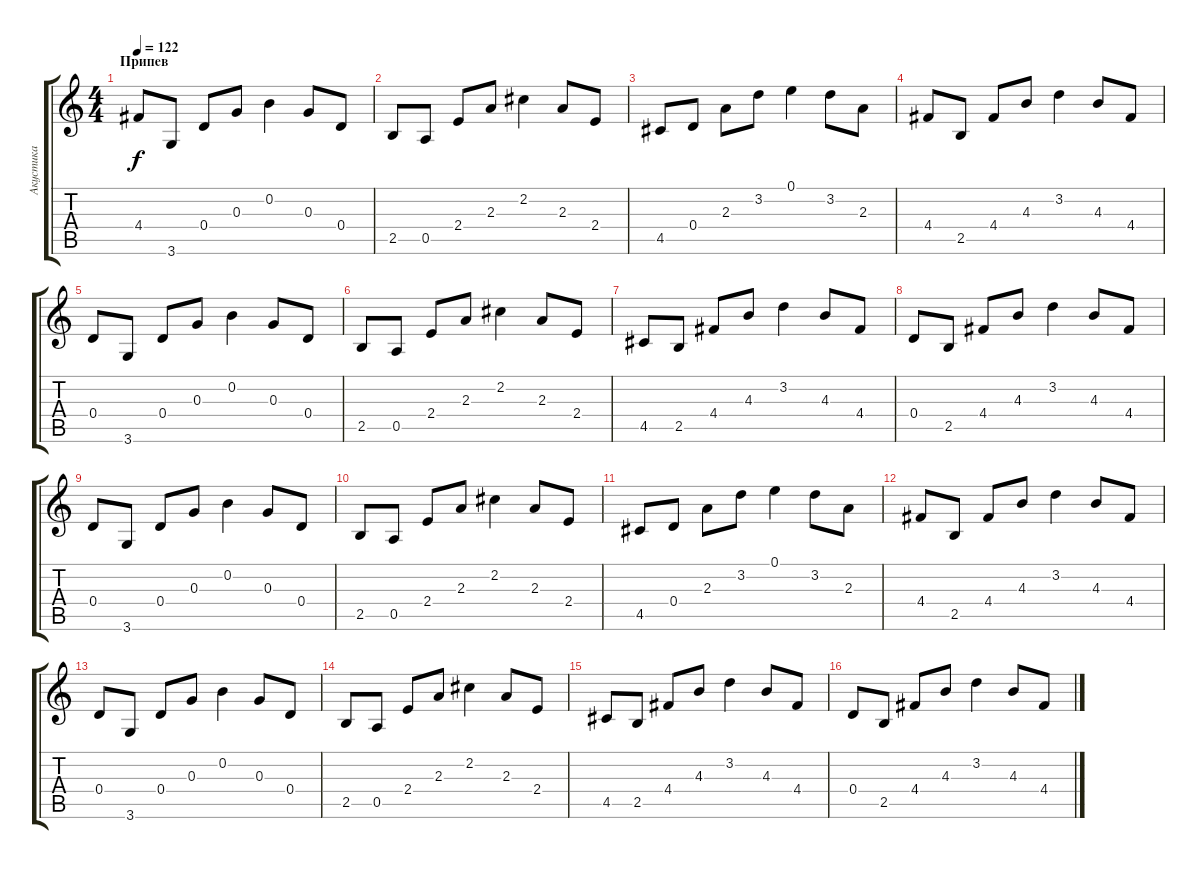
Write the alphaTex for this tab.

\track ("Акустика" "Акустика") {instrument acousticguitarnylon}
\staff {score tabs}
\tuning (E4 B3 G3 D3 A2 E2) {hide}
\ts (4 4)
\section ("" "Припев")
\tempo 122
\clef g2
\ks c
4.4.8{dy f} 3.6.8 0.4.8 0.3.8 0.2.4 0.3.8 0.4.8 |
2.5.8 0.5.8 2.4.8 2.3.8 2.2.4 2.3.8 2.4.8 |
4.5.8 0.4.8 2.3.8 3.2.8 0.1.4 3.2.8 2.3.8 |
4.4.8 2.5.8 4.4.8 4.3.8 3.2.4 4.3.8 4.4.8 |
0.4.8 3.6.8 0.4.8 0.3.8 0.2.4 0.3.8 0.4.8 |
2.5.8 0.5.8 2.4.8 2.3.8 2.2.4 2.3.8 2.4.8 |
4.5.8 2.5.8 4.4.8 4.3.8 3.2.4 4.3.8 4.4.8 |
0.4.8 2.5.8 4.4.8 4.3.8 3.2.4 4.3.8 4.4.8 |
0.4.8 3.6.8 0.4.8 0.3.8 0.2.4 0.3.8 0.4.8 |
2.5.8 0.5.8 2.4.8 2.3.8 2.2.4 2.3.8 2.4.8 |
4.5.8 0.4.8 2.3.8 3.2.8 0.1.4 3.2.8 2.3.8 |
4.4.8 2.5.8 4.4.8 4.3.8 3.2.4 4.3.8 4.4.8 |
0.4.8 3.6.8 0.4.8 0.3.8 0.2.4 0.3.8 0.4.8 |
2.5.8 0.5.8 2.4.8 2.3.8 2.2.4 2.3.8 2.4.8 |
4.5.8 2.5.8 4.4.8 4.3.8 3.2.4 4.3.8 4.4.8 |
0.4.8 2.5.8 4.4.8 4.3.8 3.2.4 4.3.8 4.4.8
